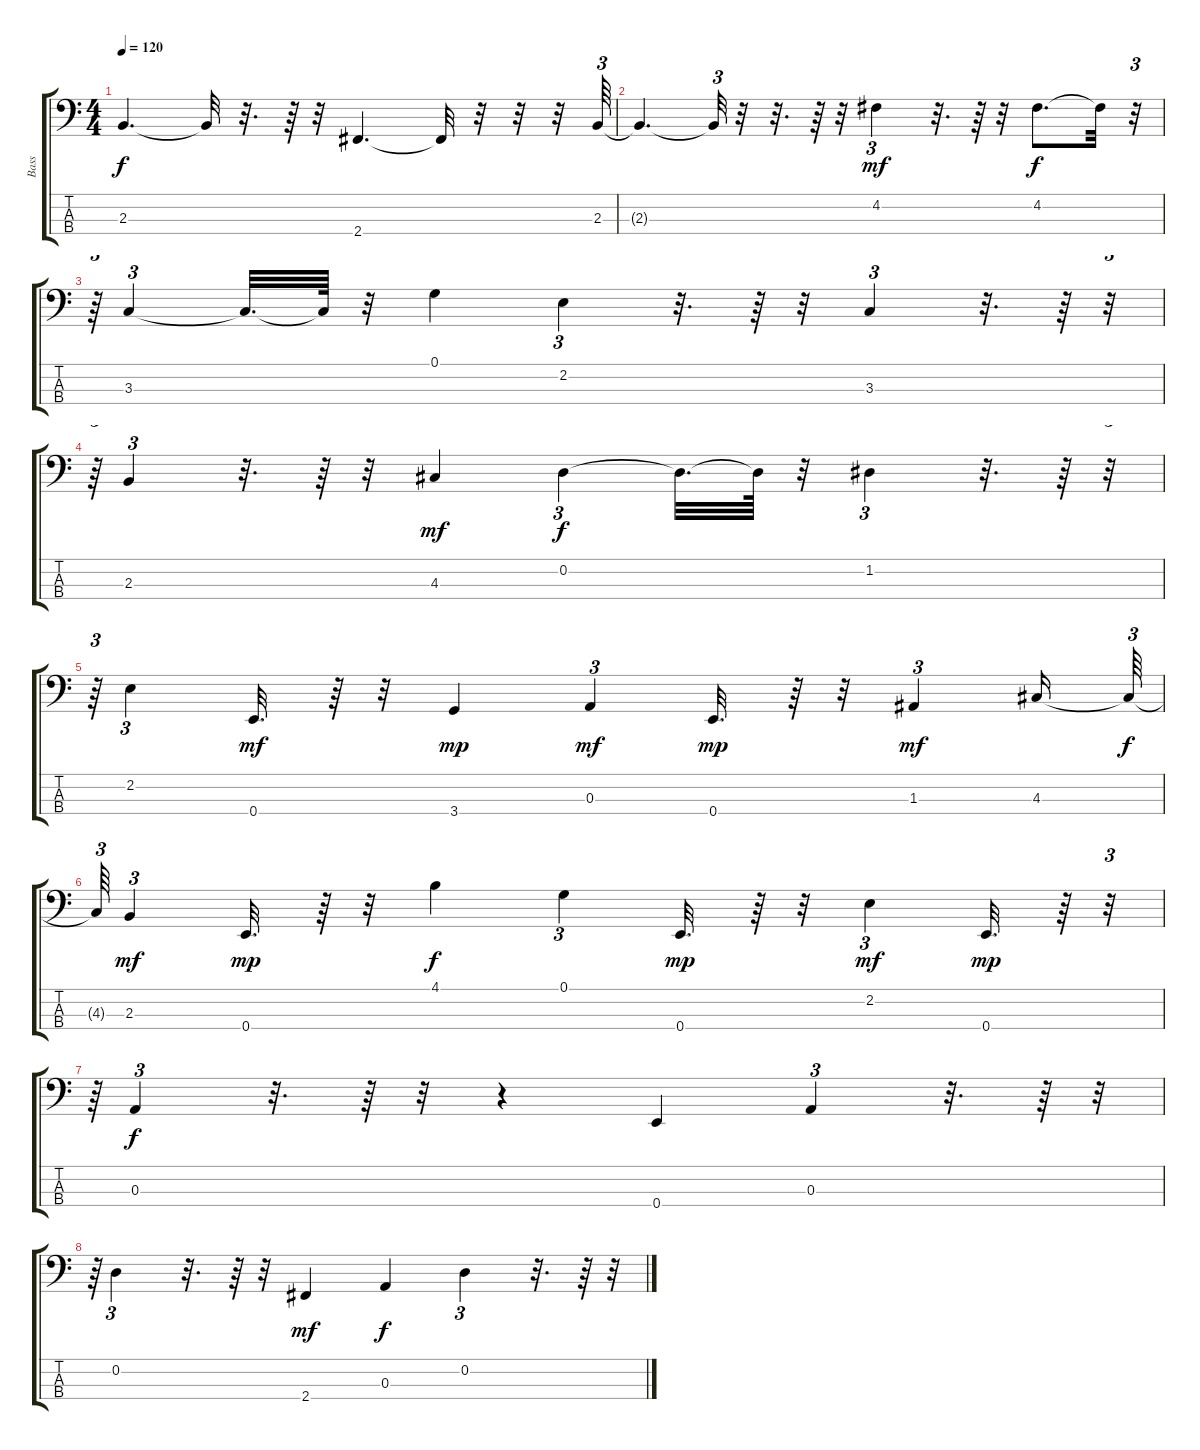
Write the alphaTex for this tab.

\track ("Bass" "Bass") {instrument acousticbass}
\staff {score tabs}
\tuning (G2 D2 A1 E1) {hide}
\ts (4 4)
\tempo 120
\clef f4
\ks c
2.3.4{d dy f} 2.3{t}.32 r.32{d} r.64 r.32 2.4.4{d} 2.4{t}.32 r.32 r.32 r.32 2.3.64{tu (3 2)} |
2.3{t}.4{d} 2.3{t}.32{tu (3 2)} r.32 r.32{d} r.64 r.32 4.2.4{tu (3 2) dy mf} r.32{d} r.64 r.32 4.2.8{d dy f} 4.2{t}.32 r.32{tu (3 2)} |
r.64{tu (3 2)} 3.3.4{tu (3 2)} 3.3{t}.32{d} 3.3{t}.64 r.32 0.1.4 2.2.4{tu (3 2)} r.32{d} r.64 r.32 3.3.4{tu (3 2)} r.32{d} r.64 r.32{tu (3 2)} |
r.64{tu (3 2)} 2.3.4{tu (3 2)} r.32{d} r.64 r.32 4.3.4{dy mf} 0.2.4{tu (3 2) dy f} 0.2{t}.32{d} 0.2{t}.64 r.32 1.2.4{tu (3 2)} r.32{d} r.64 r.32{tu (3 2)} |
r.64{tu (3 2)} 2.2.4{tu (3 2)} 0.4.32{d dy mf} r.64 r.32 3.4.4{dy mp} 0.3.4{tu (3 2) dy mf} 0.4.32{d dy mp} r.64 r.32 1.3.4{tu (3 2) dy mf} 4.3.16 4.3{t}.64{tu (3 2) dy f} |
4.3{t}.64{tu (3 2)} 2.3.4{tu (3 2) dy mf} 0.4.32{d dy mp} r.64 r.32 4.1.4{dy f} 0.1.4{tu (3 2)} 0.4.32{d dy mp} r.64 r.32 2.2.4{tu (3 2) dy mf} 0.4.32{d dy mp} r.64 r.32{tu (3 2)} |
r.64{tu (3 2)} 0.3.4{tu (3 2) dy f} r.32{d} r.64 r.32 r.4 0.4.4 0.3.4{tu (3 2)} r.32{d} r.64 r.32{tu (3 2)} |
r.64{tu (3 2)} 0.2.4{tu (3 2)} r.32{d} r.64 r.32 2.4.4{dy mf} 0.3.4{dy f} 0.2.4{tu (3 2)} r.32{d} r.64 r.32{tu (3 2)}
